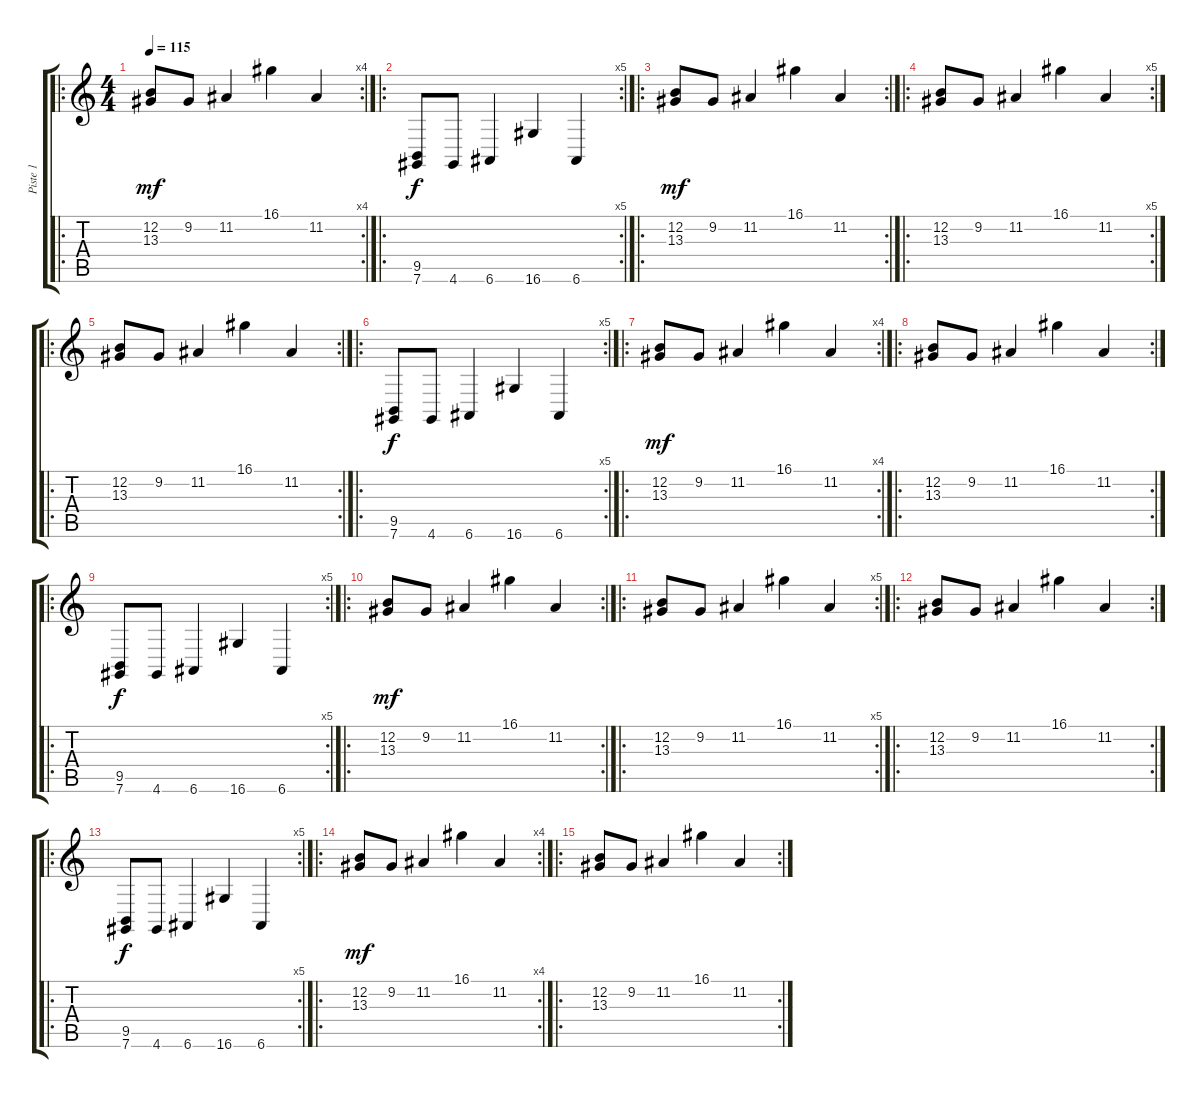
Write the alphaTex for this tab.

\track ("Piste 1" "Piste 1") {instrument lead8bassandlead}
\staff {score tabs}
\tuning (E4 B3 G3 D3 B1 E2) {hide}
\ro
\rc 4
\ts (4 4)
\tempo 115
\clef g2
\ks c
(12.2 13.3).8{dy mf instrument lead8bassandlead} 9.2.8 11.2.4 16.1.4 11.2.4 |
\ro
\rc 5
(9.5 7.6).8{dy f} 4.6.8 6.6.4 16.6.4 6.6.4 |
\ro
\rc 2
(12.2 13.3).8{dy mf} 9.2.8 11.2.4 16.1.4 11.2.4 |
\ro
\rc 5
(12.2 13.3).8 9.2.8 11.2.4 16.1.4 11.2.4 |
\ro
\rc 2
(12.2 13.3).8 9.2.8 11.2.4 16.1.4 11.2.4 |
\ro
\rc 5
(9.5 7.6).8{dy f} 4.6.8 6.6.4 16.6.4 6.6.4 |
\ro
\rc 4
(12.2 13.3).8{dy mf} 9.2.8 11.2.4 16.1.4 11.2.4 |
\ro
\rc 2
(12.2 13.3).8 9.2.8 11.2.4 16.1.4 11.2.4 |
\ro
\rc 5
(9.5 7.6).8{dy f} 4.6.8 6.6.4 16.6.4 6.6.4 |
\ro
\rc 2
(12.2 13.3).8{dy mf} 9.2.8 11.2.4 16.1.4 11.2.4 |
\ro
\rc 5
(12.2 13.3).8 9.2.8 11.2.4 16.1.4 11.2.4 |
\ro
\rc 2
(12.2 13.3).8 9.2.8 11.2.4 16.1.4 11.2.4 |
\ro
\rc 5
(9.5 7.6).8{dy f} 4.6.8 6.6.4 16.6.4 6.6.4 |
\ro
\rc 4
(12.2 13.3).8{dy mf} 9.2.8 11.2.4 16.1.4 11.2.4 |
\ro
\rc 2
(12.2 13.3).8 9.2.8 11.2.4 16.1.4 11.2.4
